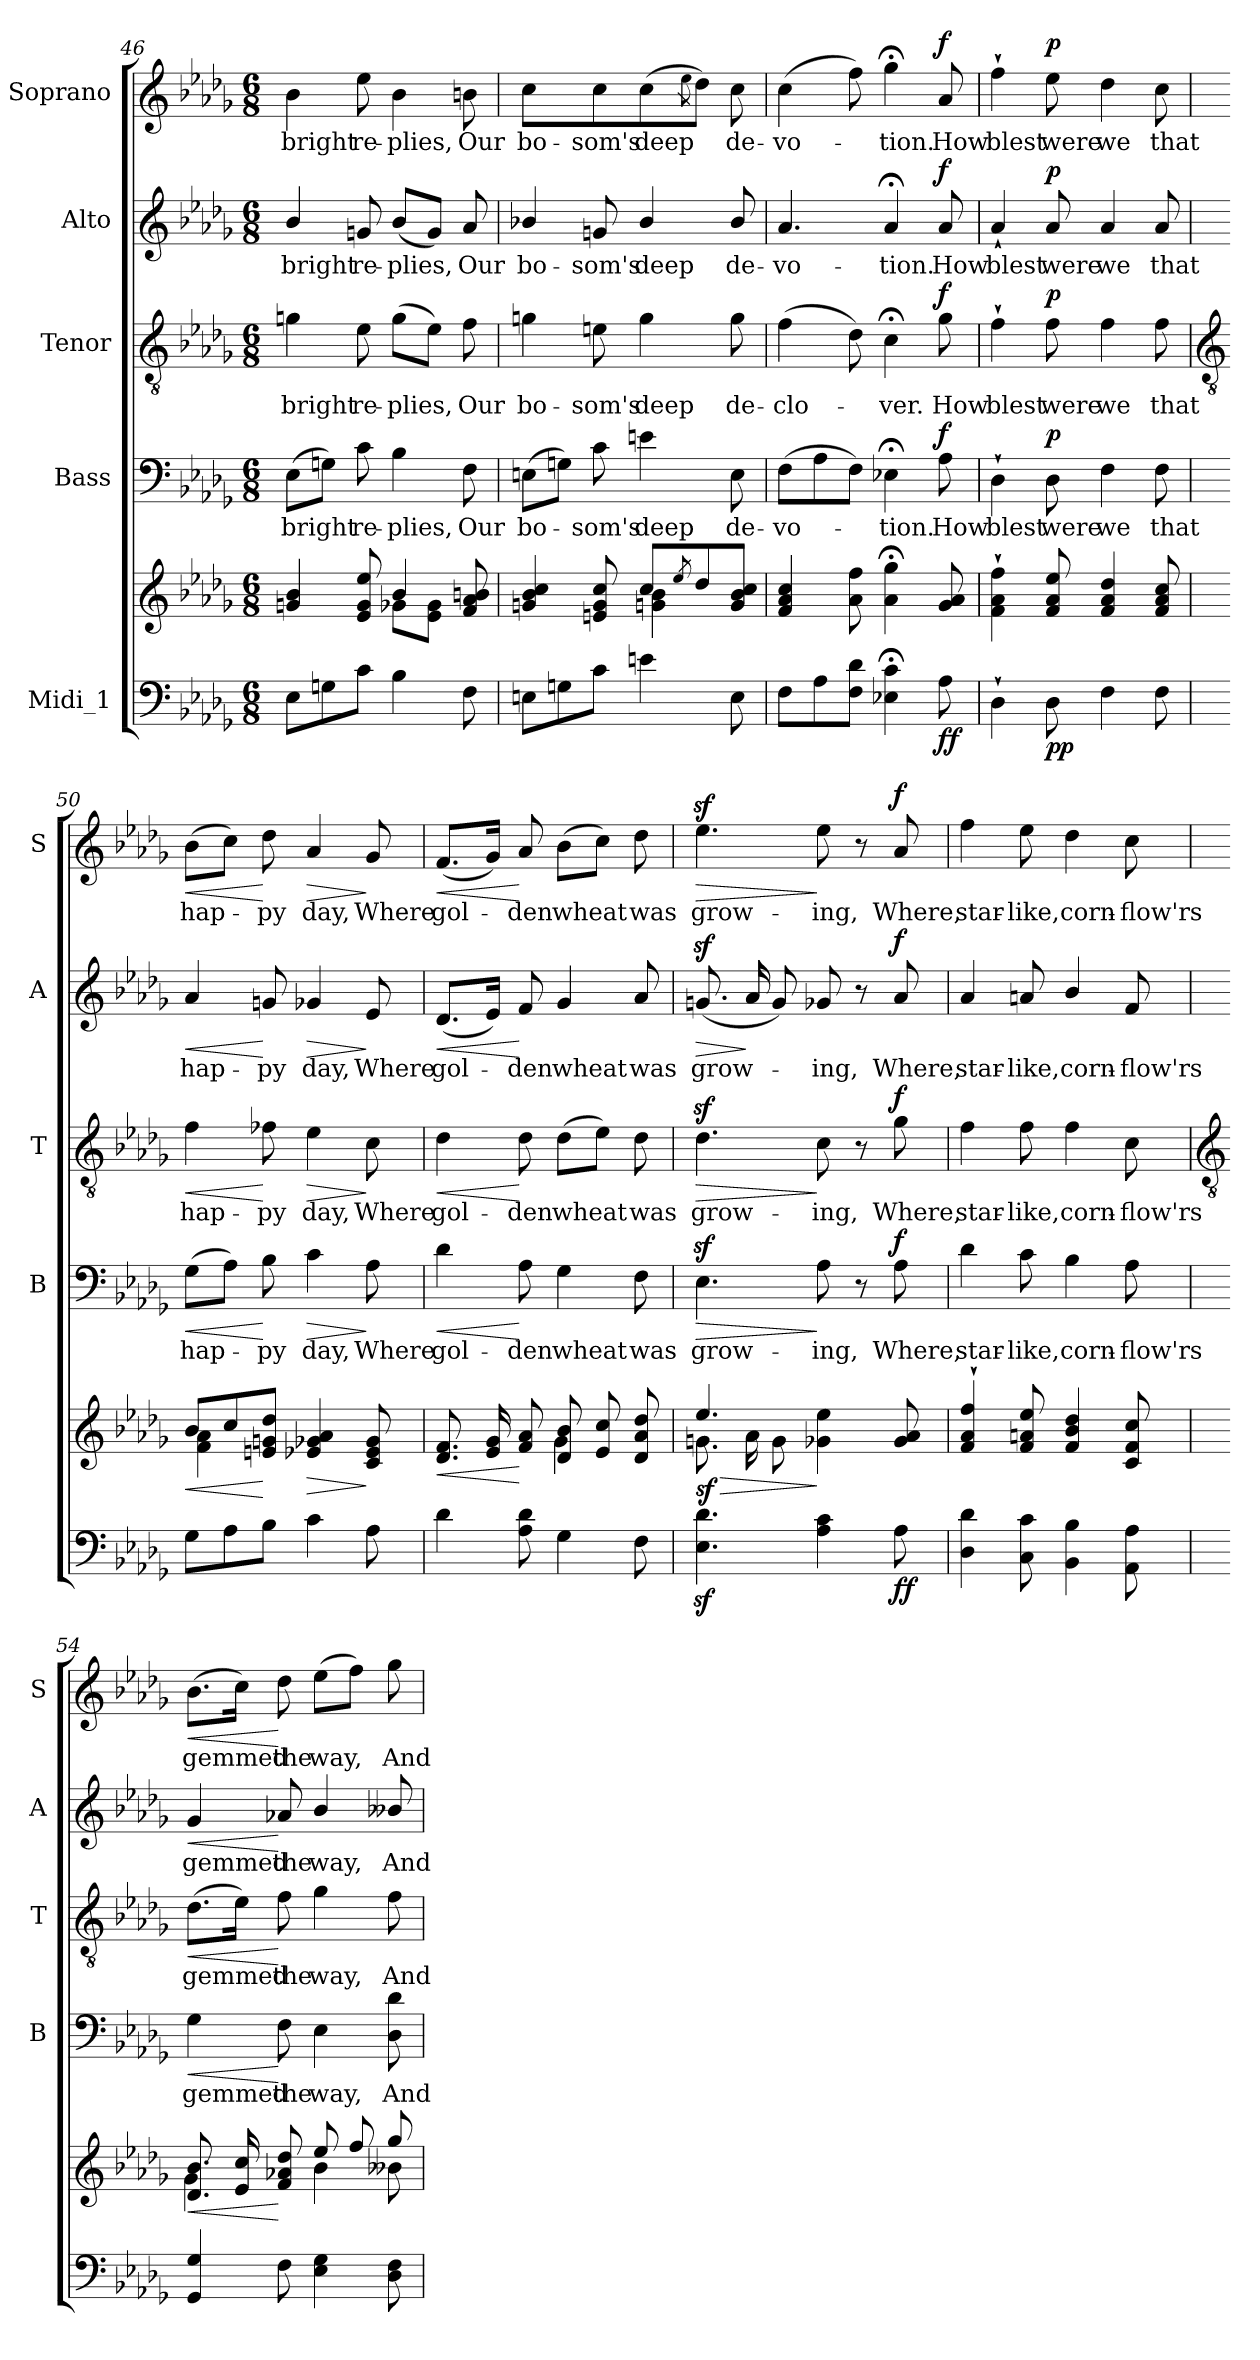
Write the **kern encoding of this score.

**kern	**kern	**dynam	**kern	**text	**dynam	**kern	**text	**dynam	**kern	**text	**dynam	**kern	**text	**dynam
*part5	*part5	*part5	*part4	*part4	*part4	*part3	*part3	*part3	*part2	*part2	*part2	*part1	*part1	*part1
*staff6	*staff5	*staff5/6	*staff4	*staff4	*staff4	*staff3	*staff3	*staff3	*staff2	*staff2	*staff2	*staff1	*staff1	*staff1
*I"Midi_1	*	*	*I"Bass	*	*	*I"Tenor	*	*	*I"Alto	*	*	*I"Soprano	*	*
*	*	*	*I'B	*	*	*I'T	*	*	*I'A	*	*	*I'S	*	*
!!LO:LB:g=z
*clefF4	*clefG2	*	*clefF4	*	*	*clefGv2	*	*	*clefG2	*	*	*clefG2	*	*
*k[b-e-a-d-g-]	*k[b-e-a-d-g-]	*	*k[b-e-a-d-g-]	*	*	*k[b-e-a-d-g-]	*	*	*k[b-e-a-d-g-]	*	*	*k[b-e-a-d-g-]	*	*
*D-:	*D-:	*	*D-:	*	*	*D-:	*	*	*D-:	*	*	*D-:	*	*
*M6/8	*M6/8	*	*M6/8	*	*	*M6/8	*	*	*M6/8	*	*	*M6/8	*	*
=46	=46	=46	=46	=46	=46	=46	=46	=46	=46	=46	=46	=46	=46	=46
*	*^	*	*	*	*	*	*	*	*	*	*	*	*	*
!	!	!	!	!	!LO:LY:b	!	!	!LO:LY:b	!	!	!LO:LY:b	!	!	!LO:LY:b	!
8E-L	4gn 4b-	4.ryy	.	(>8E-L	bright	.	4gn	bright	.	4b-/	bright	.	4b-	bright	.
8Gn	.	.	.	8GnJ)	.	.	.	.	.	.	.	.	.	.	.
!	!	!	!	!	!LO:LY:b	!	!	!LO:LY:b	!	!	!LO:LY:b	!	!	!LO:LY:b	!
8cJ	8e- 8g 8ee-	.	.	8c	re-	.	8e-	re-	.	8gn	re-	.	8ee-	re-	.
!	!	!	!	!	!LO:LY:b	!	!	!LO:LY:b	!	!	!LO:LY:b	!	!	!LO:LY:b	!
4B-	4b-/	8g-\L	.	4B-	-plies,	.	(>8gL	-plies,	.	(<8b-L	-plies,	.	4b-	-plies,	.
.	.	8e-\ 8g-\J	.	.	.	.	8e-J)	.	.	8gJ)	.	.	.	.	.
!	!	!	!	!	!LO:LY:b	!	!	!LO:LY:b	!	!	!LO:LY:b	!	!	!LO:LY:b	!
8F	8f 8a- 8bn	8ryy	.	8F	Our	.	8f	Our	.	8a-	Our	.	8bn	Our	.
=47	=47	=47	=47	=47	=47	=47	=47	=47	=47	=47	=47	=47	=47	=47	=47
!	!	!	!	!	!LO:LY:b	!	!	!LO:LY:b	!	!	!LO:LY:b	!	!	!LO:LY:b	!
8EnL	4gn 4b- 4cc	4.ryy	.	(>8EnL	bo-	.	4gn	bo-	.	4b-X/	bo-	.	4cc	bo-	.
8Gn	.	.	.	8GnJ)	.	.	.	.	.	.	.	.	.	.	.
!	!	!	!	!	!LO:LY:b	!	!	!LO:LY:b	!	!	!LO:LY:b	!	!	!LO:LY:b	!
8cJ	8en 8g 8cc	.	.	8c	som's	.	8en	-som's	.	8gn	-som's	.	8cc	-som's	.
!	!	!	!	!	!LO:LY:b	!	!	!LO:LY:b	!	!	!LO:LY:b	!	!	!LO:LY:b	!
4en	8cc/L	4gn\ 4b-\	.	4en	deep	.	4g	deep	.	4b-/	deep	.	(>8cc	deep	.
.	8qee-/	.	.	.	.	.	.	.	.	.	.	.	8qee-\L	.	.
.	8dd-/	.	.	.	.	.	.	.	.	.	.	.	8dd-J)	.	.
!	!	!	!	!	!LO:LY:b	!	!	!LO:LY:b	!	!	!LO:LY:b	!	!	!LO:LY:b	!
8E	8g/ 8b-/ 8cc/J	8ryy	.	8E	de-	.	8g	de-	.	8b-/	de-	.	8cc	de-	.
=48	=48	=48	=48	=48	=48	=48	=48	=48	=48	=48	=48	=48	=48	=48	=48
!	!	!LO:N:vis=1	!	!	!LO:LY:b	!	!	!LO:LY:b	!	!	!LO:LY:b	!	!	!LO:LY:b	!
8FL	4f 4a- 4cc	2.ryy	.	(>8FL	-vo-	.	(>4f	-clo-	.	4.a-	-vo-	.	(>4cc	-vo-	.
8A-	.	.	.	8A-	.	.	.	.	.	.	.	.	.	.	.
8F 8d-J	8a-\ 8ff\	.	.	8FJ)	.	.	8d-)	.	.	.	.	.	8ff)	.	.
!	!	!	!	!	!LO:LY:b	!	!	!LO:LY:b	!	!	!LO:LY:b	!	!	!LO:LY:b	!
4E-X;< 4c;<	4a-\;< 4gg-\;<	.	.	4E-X;<	tion.	.	4c;<	ver.	.	4a-;<	-tion.	.	4gg-;<	tion.	.
!	!	!	!LO:DY:b=2	!	!LO:LY:b	!	!	!LO:LY:b	!	!	!LO:LY:b	!	!	!LO:LY:b	!
!	!	!	!LO:DY:n=1:b	!	!	!LO:DY:b	!	!	!LO:DY:b	!	!	!LO:DY:b	!	!	!LO:DY:b
8A-	8g- 8a-	.	f f	8A-	How	f	8g-	How	f	8a-	How	f	8a-	How	f
=49	=49	=49	=49	=49	=49	=49	=49	=49	=49	=49	=49	=49	=49	=49	=49
!	!	!LO:N:vis=1	!	!	!LO:LY:b	!	!	!LO:LY:b	!	!	!LO:LY:b	!	!	!LO:LY:b	!
4D-`	4f\` 4a-\` 4ff\`	2.ryy	.	4D-`	blest	.	4f`	blest	.	4a-`	blest	.	4ff`	blest	.
!	!	!	!LO:DY:b=2	!	!LO:LY:b	!	!	!LO:LY:b	!	!	!LO:LY:b	!	!	!LO:LY:b	!
!	!	!	!LO:DY:n=1:b	!	!	!LO:DY:b	!	!	!LO:DY:b	!	!	!LO:DY:b	!	!	!LO:DY:b
8D-	8f 8a- 8ee-	.	p p	8D-	were	p	8f	were	p	8a-	were	p	8ee-	were	p
!	!	!	!	!	!LO:LY:b	!	!	!LO:LY:b	!	!	!LO:LY:b	!	!	!LO:LY:b	!
4F	4f 4a- 4dd-	.	.	4F	we	.	4f	we	.	4a-	we	.	4dd-	we	.
!	!	!	!	!	!LO:LY:b	!	!	!LO:LY:b	!	!	!LO:LY:b	!	!	!LO:LY:b	!
8F	8f 8a- 8cc	.	.	8F	that	.	8f	that	.	8a-	that	.	8cc	that	.
!!LO:LB:g=z
=50	=50	=50	=50	=50	=50	=50	=50	=50	=50	=50	=50	=50	=50	=50	=50
*	*	*	*	*	*	*	*clefGv2	*	*	*	*	*	*	*	*
!	!	!	!LO:HP:b	!	!LO:LY:b	!LO:HP:b	!	!LO:LY:b	!LO:HP:b	!	!LO:LY:b	!LO:HP:b	!	!LO:LY:b	!LO:HP:b
8G-L	8b-L	4f\ 4a-\	<	(>8G-L	hap-	<	4f	hap-	<	4a-	hap-	<	(>8b-L	hap-	<
8A-	8cc	.	.	8A-J)	.	.	.	.	.	.	.	.	8ccJ)	.	.
!	!	!	!	!	!LO:LY:b	!	!	!LO:LY:b	!	!	!LO:LY:b	!	!	!LO:LY:b	!
8B-J	8en 8gn 8dd-J	8ryy	[	8B-	py	[	8f-X	-py	[	8gn	-py	[	8dd-	py	[
!	!	!	!LO:HP:b	!	!LO:LY:b	!LO:HP:b	!	!LO:LY:b	!LO:HP:b	!	!LO:LY:b	!LO:HP:b	!	!LO:LY:b	!LO:HP:b
4c	4e-X 4g-X 4a-	4.ryy	>	4c	day,	>	4e-	day,	>	4g-X	day,	>	4a-	day,	>
!	!	!	!	!	!LO:LY:b	!	!	!LO:LY:b	!	!	!LO:LY:b	!	!	!LO:LY:b	!
8A-	8c 8e- 8g-	.	]	8A-	Where	]	8c	Where	]	8e-	Where	]	8g-	Where	]
=51	=51	=51	=51	=51	=51	=51	=51	=51	=51	=51	=51	=51	=51	=51	=51
!	!	!	!LO:HP:b	!	!LO:LY:b	!LO:HP:b	!	!LO:LY:b	!LO:HP:b	!	!LO:LY:b	!LO:HP:b	!	!LO:LY:b	!LO:HP:b
4d-	8.d- 8.fL	4.ryy	<	4d-	gol-	<	4d-	gol-	<	(<8.d-L	gol-	<	(<8.fL	gol-	<
.	16e- 16g-L	.	.	.	.	.	.	.	.	16e-J)	.	.	16g-J)	.	.
!	!	!	!	!	!LO:LY:b	!	!	!LO:LY:b	!	!	!LO:LY:b	!	!	!LO:LY:b	!
8A- 8d-	8f 8a-J	.	[	8A-	-den	[	8d-	-den	[	8f	den	[	8a-	den	[
!	!	!	!	!	!LO:LY:b	!	!	!LO:LY:b	!	!	!LO:LY:b	!	!	!LO:LY:b	!
4G-	8d- 8b-L	4g-\	.	4G-	wheat	.	(>8d-L	wheat	.	4g-	wheat	.	(>8b-L	wheat	.
.	8e- 8cc	.	.	.	.	.	8e-J)	.	.	.	.	.	8ccJ)	.	.
!	!	!	!	!	!LO:LY:b	!	!	!LO:LY:b	!	!	!LO:LY:b	!	!	!LO:LY:b	!
8F	8d- 8a- 8dd-J	8ryy	.	8F	was	.	8d-	was	.	8a-	was	.	8dd-	was	.
=52	=52	=52	=52	=52	=52	=52	=52	=52	=52	=52	=52	=52	=52	=52	=52
!	!	!	!LO:HP:b	!	!LO:LY:b	!LO:HP:b	!	!LO:LY:b	!LO:HP:b	!	!LO:LY:b	!LO:HP:b	!	!LO:LY:b	!LO:HP:b
!	!	!	!LO:DY:n=1:b	!	!	!	!	!	!	!	!	!	!	!	!
4.E-z< 4.d-z<	4.ee-/	8.gn\L	> sf	4.E-z<	grow-	>	4.d-z<	grow-	>	(<8.gnz<L	grow-	>	4.ee-z<	grow-	>
.	.	16a-\L	.	.	.	.	.	.	.	16a-L	.	]	.	.	.
.	.	8g\J	.	.	.	.	.	.	.	8gJ)	.	.	.	.	.
!	!	!	!	!	!LO:LY:b	!	!	!LO:LY:b	!	!	!LO:LY:b	!	!	!LO:LY:b	!
4A- 4c	4g-X 4ee-	4.ryy	]	8A-	-ing,	]	8c	-ing,	]	8g-X	ing,	.	8ee-	-ing,	]
.	.	.	.	8r	.	.	8r	.	.	8r	.	.	8r	.	.
!	!	!	!LO:DY:n=2:b=2	!	!LO:LY:b	!	!	!LO:LY:b	!	!	!LO:LY:b	!	!	!LO:LY:b	!
!	!	!	!LO:DY:n=3:b	!	!	!LO:DY:b	!	!	!LO:DY:b	!	!	!LO:DY:b	!	!	!LO:DY:b
8A-	8g- 8a-	.	f f	8A-	Where,	f	8g-	Where,	f	8a-	Where,	f	8a-	Where,	f
=53	=53	=53	=53	=53	=53	=53	=53	=53	=53	=53	=53	=53	=53	=53	=53
!	!	!LO:N:vis=1	!	!	!LO:LY:b	!	!	!LO:LY:b	!	!	!LO:LY:b	!	!	!LO:LY:b	!
4D- 4d-	4f` 4a-` 4ff`	2.ryy	.	4d-	star-	.	4f	star-	.	4a-	star-	.	4ff	star-	.
!	!	!	!	!	!LO:LY:b	!	!	!LO:LY:b	!	!	!LO:LY:b	!	!	!LO:LY:b	!
8C 8c	8f 8an 8ee-	.	.	8c	-like,	.	8f	-like,	.	8an	-like,	.	8ee-	-like,	.
!	!	!	!	!	!LO:LY:b	!	!	!LO:LY:b	!	!	!LO:LY:b	!	!	!LO:LY:b	!
4BB- 4B-	4f 4b- 4dd-	.	.	4B-	corn-	.	4f	corn-	.	4b-/	corn-	.	4dd-	corn-	.
!	!	!	!	!	!LO:LY:b	!	!	!LO:LY:b	!	!	!LO:LY:b	!	!	!LO:LY:b	!
8AA- 8A-	8c 8f 8cc	.	.	8A-	-flow'rs	.	8c	-flow'rs	.	8f	-flow'rs	.	8cc	-flow'rs	.
!!LO:LB:g=z
=54	=54	=54	=54	=54	=54	=54	=54	=54	=54	=54	=54	=54	=54	=54	=54
*	*	*	*	*	*	*	*clefGv2	*	*	*	*	*	*	*	*
!	!	!	!LO:HP:b	!	!LO:LY:b	!LO:HP:b	!	!LO:LY:b	!LO:HP:b	!	!LO:LY:b	!LO:HP:b	!	!LO:LY:b	!LO:HP:b
4GG- 4G-	8.d-/ 8.b-/L	4g-\	<	4G-	gemmed	<	(>8.d-L	gemmed	<	4g-	gemmed	<	(>8.b-L	gemmed	<
.	16e-/ 16cc/L	.	.	.	.	.	16e-J)	.	.	.	.	.	16ccJ)	.	.
!	!	!	!	!	!LO:LY:b	!	!	!LO:LY:b	!	!	!LO:LY:b	!	!	!LO:LY:b	!
8F	8f/ 8a-X/ 8dd-/J	8ryy	[	8F	the	[	8f	the	[	8a-X	the	[	8dd-	the	[
!	!	!	!	!	!LO:LY:b	!	!	!LO:LY:b	!	!	!LO:LY:b	!	!	!LO:LY:b	!
4E- 4G-	8ee-/L	4b-\	.	4E-	way,	.	4g-	way,	.	4b-/	way,	.	(>8ee-L	way,	.
.	8ff/	.	.	.	.	.	.	.	.	.	.	.	8ffJ)	.	.
!	!	!	!	!	!LO:LY:b	!	!	!LO:LY:b	!	!	!LO:LY:b	!	!	!LO:LY:b	!
8D- 8F	8gg-/J	8b--X\	.	8D- 8d-	And	.	8f	And	.	8b--X/	And	.	8gg-	And	.
*	*v	*v	*	*	*	*	*	*	*	*	*	*	*	*	*
=	=	=	=	=	=	=	=	=	=	=	=	=	=	=
*-	*-	*-	*-	*-	*-	*-	*-	*-	*-	*-	*-	*-	*-	*-
